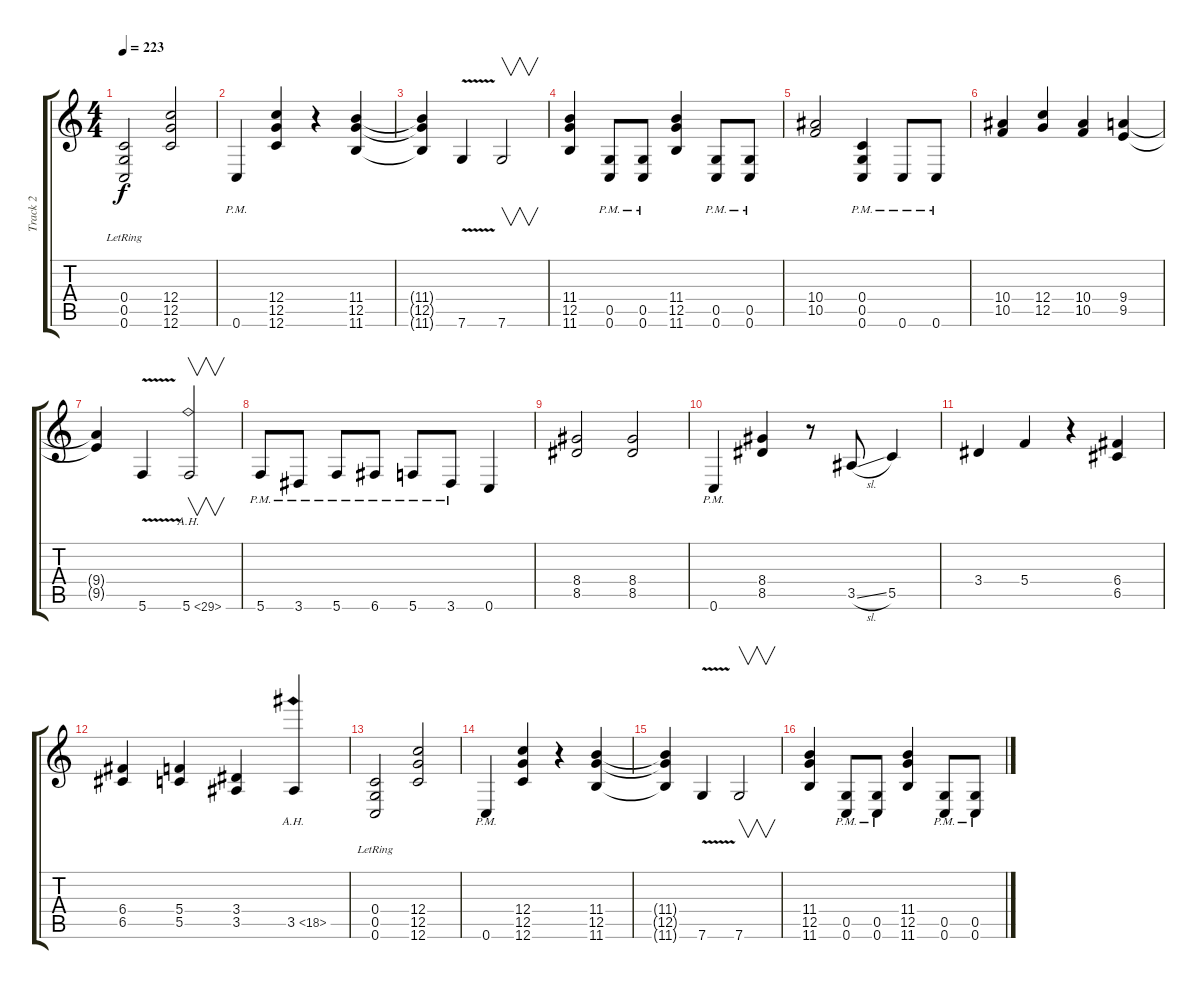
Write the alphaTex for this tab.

\track ("Track 2" "Track 2") {instrument distortionguitar}
\staff {score tabs}
\tuning (D4 A3 F3 C3 G2 C2) {hide}
\ts (4 4)
\tempo 223
\clef g2
\ks c
(0.4 0.5 0.6{lr}).2{dy f} (12.4 12.5 12.6).2 |
0.6{pm}.4 (12.4 12.5 12.6).4 r.4 (11.4 12.5 11.6).4 |
(11.4{t} 12.5{t} 11.6{t}).4 7.6{v}.4 7.6.2{v} |
(11.4 12.5 11.6).4 (0.5{pm} 0.6{pm}).8 (0.5{pm} 0.6{pm}).8 (11.4 12.5 11.6).4 (0.5{pm} 0.6{pm}).8 (0.5{pm} 0.6{pm}).8 |
(10.4 10.5).2 (0.4{pm} 0.5{pm} 0.6{pm}).4 0.6{pm}.8 0.6{pm}.8 |
(10.4 10.5).4 (12.4 12.5).4 (10.4 10.5).4 (9.4 9.5).4 |
(9.4{t} 9.5{t}).4 5.6{v}.4 5.6{ah 24}.2{v} |
5.6{pm}.8 3.6{pm}.8 5.6{pm}.8 6.6{pm}.8 5.6{pm}.8 3.6{pm}.8 0.6.4 |
(8.4 8.5).2 (8.4 8.5).2 |
0.6{pm}.4 (8.4 8.5).4 r.8 3.5{sl}.8 5.5.4 |
3.4.4 5.4.4 r.4 (6.4 6.5).4 |
(6.4 6.5).4 (5.4 5.5).4 (3.4 3.5).4 3.5{ah 15}.4 |
(0.4 0.5 0.6{lr}).2 (12.4 12.5 12.6).2 |
0.6{pm}.4 (12.4 12.5 12.6).4 r.4 (11.4 12.5 11.6).4 |
(11.4{t} 12.5{t} 11.6{t}).4 7.6{v}.4 7.6.2{v} |
(11.4 12.5 11.6).4 (0.5{pm} 0.6{pm}).8 (0.5{pm} 0.6{pm}).8 (11.4 12.5 11.6).4 (0.5{pm} 0.6{pm}).8 (0.5{pm} 0.6{pm}).8
